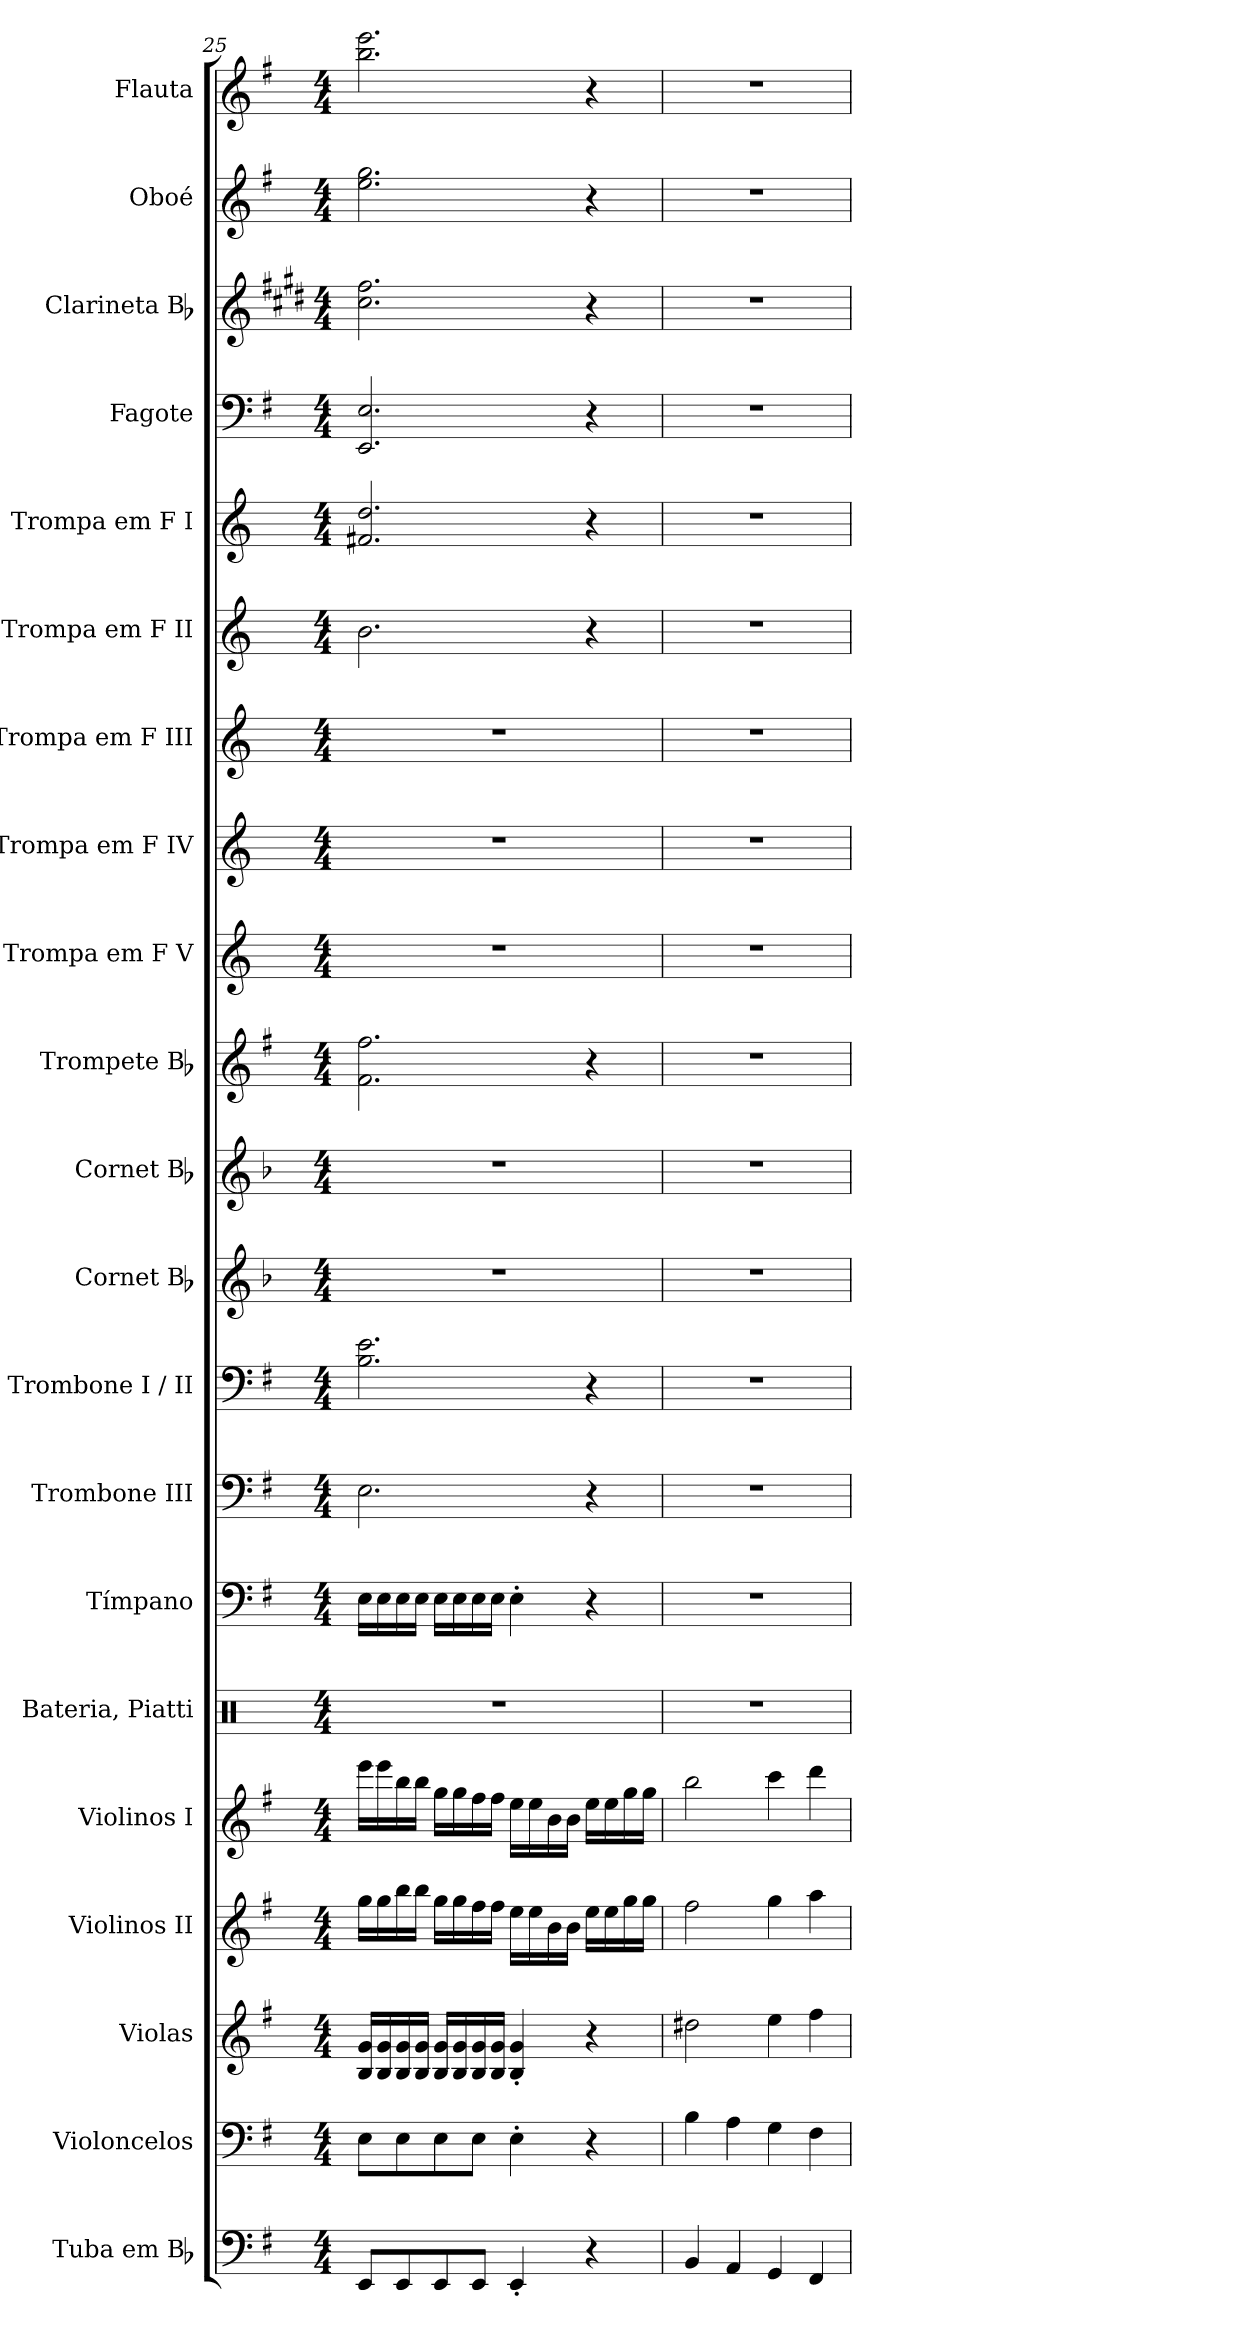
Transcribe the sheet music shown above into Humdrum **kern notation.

**kern	**kern	**kern	**kern	**kern	**kern	**kern	**kern	**kern	**kern	**kern	**kern	**kern	**kern	**kern	**kern	**kern	**kern	**kern	**kern	**kern
*part21	*part20	*part19	*part18	*part17	*part16	*part15	*part14	*part13	*part12	*part11	*part10	*part9	*part8	*part7	*part6	*part5	*part4	*part3	*part2	*part1
*staff21	*staff20	*staff19	*staff18	*staff17	*staff16	*staff15	*staff14	*staff13	*staff12	*staff11	*staff10	*staff9	*staff8	*staff7	*staff6	*staff5	*staff4	*staff3	*staff2	*staff1
*I"Tuba em Bb	*I"Violoncelos	*I"Violas	*I"Violinos II	*I"Violinos I	*I"Bateria, Piatti	*I"Tímpano	*I"Trombone III	*I"Trombone I / II	*I"Cornet Bb	*I"Cornet Bb	*I"Trompete Bb	*I"Trompa em F V	*I"Trompa em F IV	*I"Trompa em F III	*I"Trompa em F II	*I"Trompa em F I	*I"Fagote	*I"Clarineta Bb	*I"Oboé	*I"Flauta
*I'Tu. Bb	*I'Vlcs.	*	*	*I'Vlns.	*I'Bat.	*	*I'Trb.	*I'Trb.	*I'Cnt. Bb	*I'Cnt. Bb	*I'Tpt. Bb	*I'Trom. F	*I'Trom. F	*I'Trom. F	*I'Trom. F	*I'Trom. F	*I'Fgt	*I'Cl. Bb	*I'Ob.	*I'Fl
!!LO:PB:g=z
*clefF4	*clefF4	*clefG2	*clefG2	*clefG2	*clefX	*clefF4	*clefF4	*clefF4	*clefG2	*clefG2	*clefG2	*clefG2	*clefG2	*clefG2	*clefG2	*clefG2	*clefF4	*clefG2	*clefG2	*clefG2
*	*	*	*	*	*	*	*	*	*ITrd1c2	*ITrd1c2	*ITrd1c2	*ITrd4c7	*ITrd4c7	*ITrd4c7	*ITrd4c7	*ITrd4c7	*	*ITrd1c2	*	*
*k[f#]	*k[f#]	*k[f#]	*k[f#]	*k[f#]	*k[]	*k[f#]	*k[f#]	*k[f#]	*k[b-e-a-]	*k[b-e-a-]	*k[b-]	*k[b-]	*k[b-]	*k[b-]	*k[b-]	*k[b-]	*k[f#]	*k[f#c#]	*k[f#]	*k[f#]
*M4/4	*M4/4	*M4/4	*M4/4	*M4/4	*M4/4	*M4/4	*M4/4	*M4/4	*M4/4	*M4/4	*M4/4	*M4/4	*M4/4	*M4/4	*M4/4	*M4/4	*M4/4	*M4/4	*M4/4	*M4/4
=25	=25	=25	=25	=25	=25	=25	=25	=25	=25	=25	=25	=25	=25	=25	=25	=25	=25	=25	=25	=25
8EE/L	8E\L	16B/ 16g/LL	16gg\LL	16eee\LL	1r	16E\LL	2.E\	2.B\ 2.e\	1r	1r	2.e\ 2.ee\	1r	1r	1r	2.e\	2.Bn/ 2.g/	2.EE/ 2.E/	2.b\ 2.ee\	2.ee\ 2.gg\	2.bb\ 2.eee\
.	.	16B/ 16g/	16gg\	16eee\	.	16E\	.	.	.	.	.	.	.	.	.	.	.	.	.	.
8EE/	8E\	16B/ 16g/	16bb\	16bb\	.	16E\	.	.	.	.	.	.	.	.	.	.	.	.	.	.
.	.	16B/ 16g/JJ	16bb\JJ	16bb\JJ	.	16E\JJ	.	.	.	.	.	.	.	.	.	.	.	.	.	.
8EE/	8E\	16B/ 16g/LL	16gg\LL	16gg\LL	.	16E\LL	.	.	.	.	.	.	.	.	.	.	.	.	.	.
.	.	16B/ 16g/	16gg\	16gg\	.	16E\	.	.	.	.	.	.	.	.	.	.	.	.	.	.
8EE/J	8E\J	16B/ 16g/	16ff#\	16ff#\	.	16E\	.	.	.	.	.	.	.	.	.	.	.	.	.	.
.	.	16B/ 16g/JJ	16ff#\JJ	16ff#\JJ	.	16E\JJ	.	.	.	.	.	.	.	.	.	.	.	.	.	.
4EE'/	4E'\	4B/' 4g/'	16ee\LL	16ee\LL	.	4E'\	.	.	.	.	.	.	.	.	.	.	.	.	.	.
.	.	.	16ee\	16ee\	.	.	.	.	.	.	.	.	.	.	.	.	.	.	.	.
.	.	.	16b\	16b\	.	.	.	.	.	.	.	.	.	.	.	.	.	.	.	.
.	.	.	16b\JJ	16b\JJ	.	.	.	.	.	.	.	.	.	.	.	.	.	.	.	.
4r	4r	4r	16ee\LL	16ee\LL	.	4r	4r	4r	.	.	4r	.	.	.	4r	4r	4r	4r	4r	4r
.	.	.	16ee\	16ee\	.	.	.	.	.	.	.	.	.	.	.	.	.	.	.	.
.	.	.	16gg\	16gg\	.	.	.	.	.	.	.	.	.	.	.	.	.	.	.	.
.	.	.	16gg\JJ	16gg\JJ	.	.	.	.	.	.	.	.	.	.	.	.	.	.	.	.
=26	=26	=26	=26	=26	=26	=26	=26	=26	=26	=26	=26	=26	=26	=26	=26	=26	=26	=26	=26	=26
4BB/	4B\	2dd#X\	2ff#\	2bb\	1r	1r	1r	1r	1r	1r	1r	1r	1r	1r	1r	1r	1r	1r	1r	1r
4AA/	4A\	.	.	.	.	.	.	.	.	.	.	.	.	.	.	.	.	.	.	.
4GG/	4G\	4ee\	4gg\	4ccc\	.	.	.	.	.	.	.	.	.	.	.	.	.	.	.	.
4FF#/	4F#\	4ff#\	4aa\	4ddd\	.	.	.	.	.	.	.	.	.	.	.	.	.	.	.	.
=	=	=	=	=	=	=	=	=	=	=	=	=	=	=	=	=	=	=	=	=
*-	*-	*-	*-	*-	*-	*-	*-	*-	*-	*-	*-	*-	*-	*-	*-	*-	*-	*-	*-	*-
